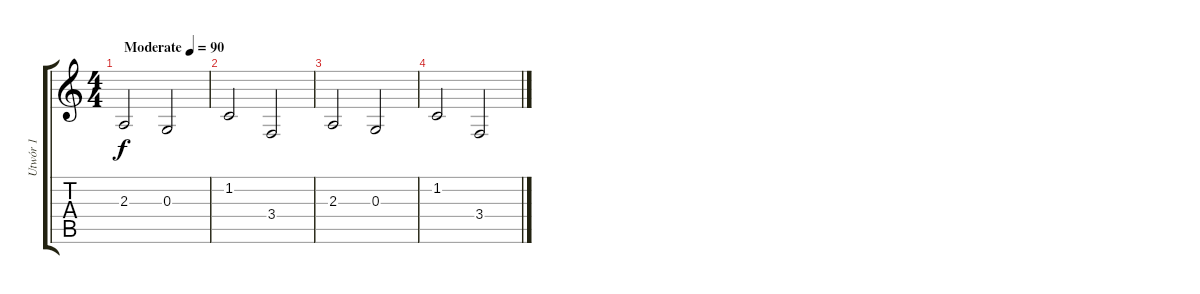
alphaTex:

\track ("Utwór 1" "Utwór 1") {instrument brightacousticpiano}
\staff {score tabs}
\tuning (E4 B3 G3 D3 A2 E2) {hide}
\ts (4 4)
\tempo (90 "Moderate")
\clef g2
\ks c
2.3.2{dy f instrument brightacousticpiano} 0.3.2 |
1.2.2 3.4.2 |
2.3.2 0.3.2 |
1.2.2 3.4.2
